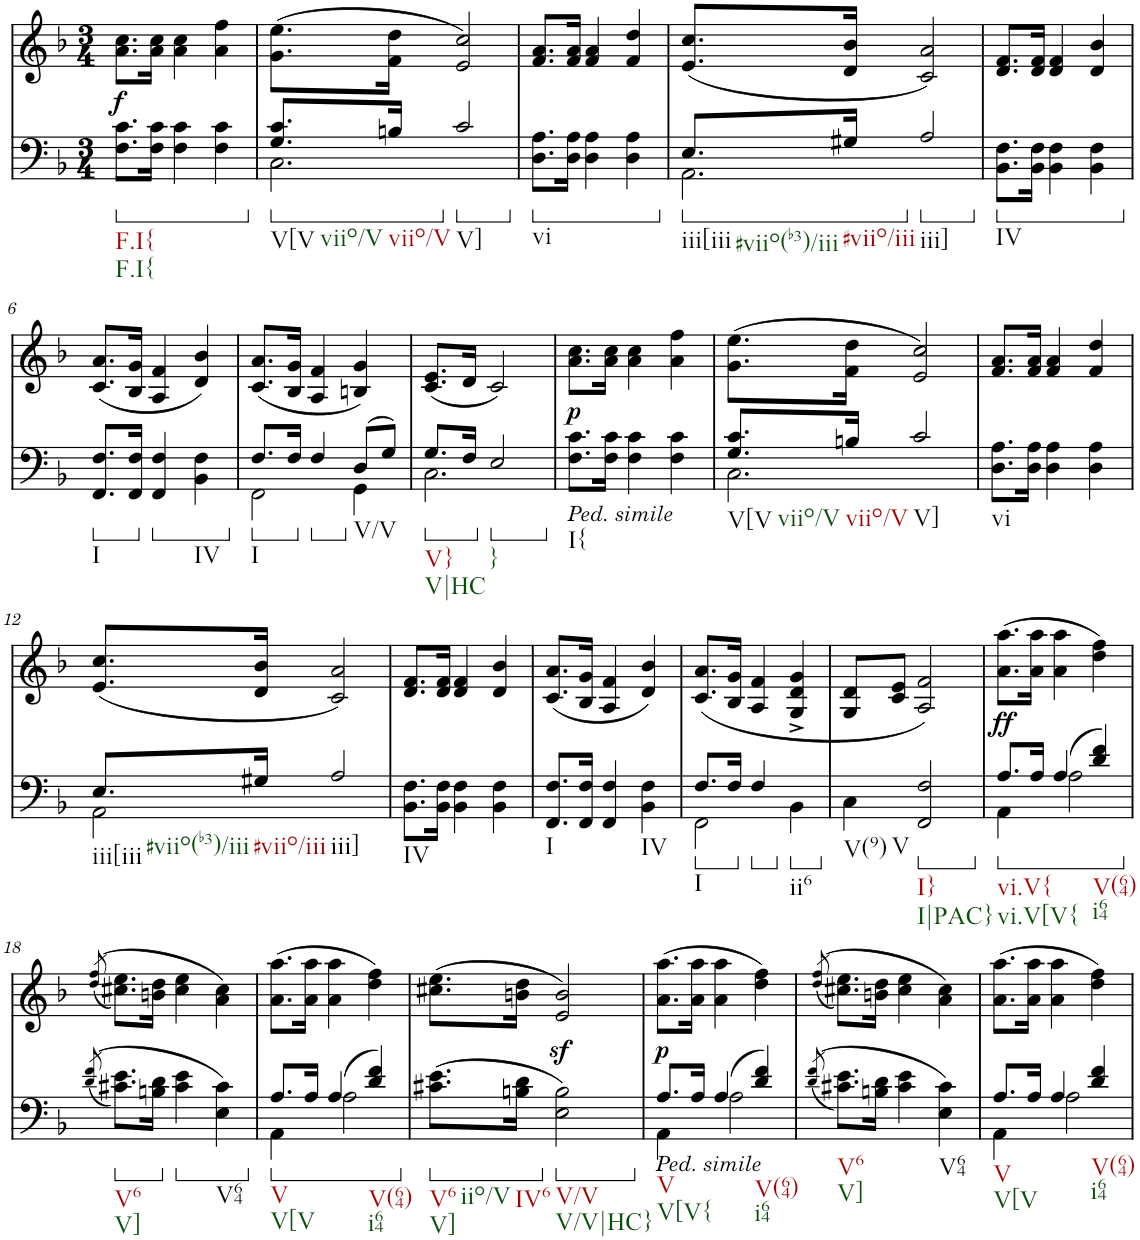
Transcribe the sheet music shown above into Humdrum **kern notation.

**kern	**kern	**dynam
*part2	*part1	*part1
*staff2	*staff1	*staff1
*I"Piano	*I"Piano	*
*I'Pno	*I'Pno	*
*clefF4	*clefG2	*
*k[b-]	*k[b-]	*
*F:	*F:	*
*M3/4	*M3/4	*
*ped	*	*
=1	=1	=1
!LO:TX:b:t=F.I{	!	!
!LO:TX:b:t=F.I{	!	!
!	!	!LO:DY:b
8.F\ 8.c\L	8.a\ 8.cc\L	f
16F\ 16c\Jk	16a\ 16cc\Jk	.
4F\ 4c\	4a\ 4cc\	.
4F\ 4c\	4a\ 4ff\	.
=2	=2	=2
*Xped	*	*
*ped	*	*
*^	*	*
!LO:TX:b:t=V[V	!	!	!
!LO:TX:b:t=viio/V	!	!	!
8.G/ 8.c/L	2.C\	(8.g\ 8.ee\L	.
!LO:TX:b:t=viio/V	!	!	!
16Bn/Jk	.	16f\ 16dd\Jk	.
*Xped	*	*	*
*ped	*	*	*
!LO:TX:b:t=V]	!	!	!
2c/	.	2e/ 2cc/)	.
*v	*v	*	*
=3	=3	=3
*Xped	*	*
*ped	*	*
!LO:TX:b:t=vi	!	!
8.D\ 8.A\L	8.f/ 8.a/L	.
16D\ 16A\Jk	16f/ 16a/Jk	.
4D\ 4A\	4f/ 4a/	.
4D\ 4A\	4f/ 4dd/	.
=4	=4	=4
*Xped	*	*
*ped	*	*
*^	*	*
!LO:TX:b:t=iii[iii	!	!	!
!LO:TX:b:t=#viio(b3)/iii	!	!	!
8.E/L	2.AA\	(8.e/ 8.cc/L	.
!LO:TX:b:t=#viio/iii	!	!	!
16G#X/Jk	.	16d/ 16b-/Jk	.
*Xped	*	*	*
*ped	*	*	*
!LO:TX:b:t=iii]	!	!	!
2A/	.	2c/ 2a/)	.
*v	*v	*	*
=5	=5	=5
*Xped	*	*
*ped	*	*
!LO:TX:b:t=IV	!	!
8.BB-\ 8.F\L	8.d/ 8.f/L	.
16BB-\ 16F\Jk	16d/ 16f/Jk	.
4BB-\ 4F\	4d/ 4f/	.
4BB-\ 4F\	4d/ 4b-/	.
!!LO:LB:g=z
=6	=6	=6
*Xped	*	*
*ped	*	*
!LO:TX:b:t=I	!	!
8.FF/ 8.F/L	(8.c/ 8.a/L	.
16FF/ 16F/Jk	16B-/ 16g/Jk	.
*Xped	*	*
*ped	*	*
4FF/ 4F/	4A/ 4f/	.
!LO:TX:b:t=IV	!	!
4BB-\ 4F\	4d/ 4b-/)	.
=7	=7	=7
*Xped	*	*
*ped	*	*
*^	*	*
!LO:TX:b:t=I	!	!	!
8.F/L	2FF\	(8.c/ 8.a/L	.
16F/Jk	.	16B-/ 16g/Jk	.
*Xped	*	*	*
*ped	*	*	*
4F/	.	4A/ 4f/	.
*Xped	*	*	*
!LO:TX:b:t=V/V	!	!	!
(8D/L	4GG\	4Bn/ 4g/)	.
8G/J)	.	.	.
=8	=8	=8	=8
*ped	*	*	*
!LO:TX:b:t=V}	!	!	!
!LO:TX:b:t=V|HC	!	!	!
8.G/L	2.C\	(8.c/ 8.e/L	.
16F/Jk	.	16d/Jk	.
*Xped	*	*	*
*ped	*	*	*
!LO:TX:b:t=}	!	!	!
2E/	.	2c/)	.
*v	*v	*	*
=9	=9	=9
*Xped	*	*
!LO:TX:b:i:t=Ped. simile	!	!
!LO:TX:b:t=I{	!	!
!	!	!LO:DY:b
8.F\ 8.c\L	8.a\ 8.cc\L	p
16F\ 16c\Jk	16a\ 16cc\Jk	.
4F\ 4c\	4a\ 4cc\	.
4F\ 4c\	4a\ 4ff\	.
=10	=10	=10
*^	*	*
!LO:TX:b:t=V[V	!	!	!
!LO:TX:b:t=viio/V	!	!	!
8.G/ 8.c/L	2.C\	(8.g\ 8.ee\L	.
!LO:TX:b:t=viio/V	!	!	!
16Bn/Jk	.	16f\ 16dd\Jk	.
!LO:TX:b:t=V]	!	!	!
2c/	.	2e/ 2cc/)	.
*v	*v	*	*
=11	=11	=11
!LO:TX:b:t=vi	!	!
8.D\ 8.A\L	8.f/ 8.a/L	.
16D\ 16A\Jk	16f/ 16a/Jk	.
4D\ 4A\	4f/ 4a/	.
4D\ 4A\	4f/ 4dd/	.
!!LO:LB:g=z
=12	=12	=12
*^	*	*
!LO:TX:b:t=iii[iii	!	!	!
!LO:TX:b:t=#viio(b3)/iii	!	!	!
8.E/L	2AA\	(8.e/ 8.cc/L	.
!LO:TX:b:t=#viio/iii	!	!	!
16G#X/Jk	.	16d/ 16b-/Jk	.
!LO:TX:b:t=iii]	!	!	!
2A/	.	2c/ 2a/)	.
.	4ryy	.	.
=13	=13	=13	=13
!LO:TX:b:t=IV	!	!	!
*v	*v	*	*
8.BB-\ 8.F\L	8.d/ 8.f/L	.
16BB-\ 16F\Jk	16d/ 16f/Jk	.
4BB-\ 4F\	4d/ 4f/	.
4BB-\ 4F\	4d/ 4b-/	.
=14	=14	=14
!LO:TX:b:t=I	!	!
8.FF/ 8.F/L	(8.c/ 8.a/L	.
16FF/ 16F/Jk	16B-/ 16g/Jk	.
4FF/ 4F/	4A/ 4f/	.
!LO:TX:b:t=IV	!	!
4BB-\ 4F\	4d/ 4b-/)	.
=15	=15	=15
*ped	*	*
*^	*	*
!LO:TX:b:t=I	!	!	!
8.F/L	2FF\	(8.c/ 8.a/L	.
16F/Jk	.	16B-/ 16g/Jk	.
*Xped	*	*	*
*ped	*	*	*
4F/	.	4A/ 4f/	.
*Xped	*	*	*
*ped	*	*	*
!LO:TX:b:t=ii6	!	!	!
4ryy	4BB-\	4G/^ 4d/^ 4g/^	.
*v	*v	*	*
=16	=16	=16
*Xped	*	*
*^	*	*
!LO:TX:b:t=V(9)	!	!	!
!LO:TX:b:t=V	!	!	!
*v	*v	*	*
4C\	8G/ 8d/L	.
.	8c/ 8e/J	.
*ped	*	*
!LO:TX:b:t=I}	!	!
!LO:TX:b:t=I|PAC}	!	!
2FF/ 2F/	2A/ 2f/)	.
=17	=17	=17
*Xped	*	*
*ped	*	*
*^	*	*
!LO:TX:b:t=vi.V{	!	!	!
!LO:TX:b:t=vi.V[V{	!	!	!
!	!	!	!LO:DY:b
8.A/L	4AA\	(8.a\ 8.aa\L	ff
16A/Jk	.	16a\ 16aa\Jk	.
(4A/	2A\	4a\ 4aa\	.
!LO:TX:b:t=V(64)	!	!	!
!LO:TX:b:t=i64	!	!	!
4d/ 4f/)	.	4dd\ 4ff\)	.
*v	*v	*	*
!!LO:LB:g=z
=18	=18	=18
*Xped	*	*
*ped	*	*
((8qd/ 8qf/	((8qdd/ 8qff/	.
!LO:TX:b:t=V6	!	!
!LO:TX:b:t=V]	!	!
8.c#X\ 8.e\L)	8.cc#X\ 8.ee\L)	.
16Bn\ 16d\Jk	16bn\ 16dd\Jk	.
*Xped	*	*
*ped	*	*
4c#\ 4e\	4cc#\ 4ee\	.
!LO:TX:b:t=V64	!	!
4E\ 4c#\)	4a\ 4cc#\)	.
=19	=19	=19
*Xped	*	*
*ped	*	*
*^	*	*
!LO:TX:b:t=V	!	!	!
!LO:TX:b:t=V[V	!	!	!
8.A/L	4AA\	(8.a\ 8.aa\L	.
16A/Jk	.	16a\ 16aa\Jk	.
(4A/	2A\	4a\ 4aa\	.
!LO:TX:b:t=V(64)	!	!	!
!LO:TX:b:t=i64	!	!	!
4d/ 4f/)	.	4dd\ 4ff\)	.
*v	*v	*	*
=20	=20	=20
*Xped	*	*
*ped	*	*
!LO:TX:b:t=V6	!	!
!LO:TX:b:t=V]	!	!
!LO:TX:b:t=iio/V	!	!
(8.c#X\ 8.e\L	(8.cc#X\ 8.ee\L	.
!LO:TX:b:t=IV6	!	!
16Bn\ 16d\Jk	16bn\ 16dd\Jk	.
*Xped	*	*
*ped	*	*
!LO:TX:b:t=V/V	!	!
!LO:TX:b:t=V/V|HC}	!	!
2E\ 2B\)	2e/z< 2b/z<)	.
=21	=21	=21
*Xped	*	*
*^	*	*
!LO:TX:b:i:t=Ped. simile	!	!	!
!LO:TX:b:t=V	!	!	!
!LO:TX:b:t=V[V{	!	!	!
!	!	!	!LO:DY:b
8.A/L	4AA\	(8.a\ 8.aa\L	p
16A/Jk	.	16a\ 16aa\Jk	.
(4A/	2A\	4a\ 4aa\	.
!LO:TX:b:t=V(64)	!	!	!
!LO:TX:b:t=i64	!	!	!
4d/ 4f/)	.	4dd\ 4ff\)	.
*v	*v	*	*
=22	=22	=22
((8qd/ 8qf/	((8qdd/ 8qff/	.
!LO:TX:b:t=V6	!	!
!LO:TX:b:t=V]	!	!
8.c#X\ 8.e\L)	8.cc#X\ 8.ee\L)	.
16Bn\ 16d\Jk	16bn\ 16dd\Jk	.
4c#\ 4e\	4cc#\ 4ee\	.
!LO:TX:b:t=V64	!	!
4E\ 4c#\)	4a\ 4cc#\)	.
=23	=23	=23
*^	*	*
!LO:TX:b:t=V	!	!	!
!LO:TX:b:t=V[V	!	!	!
8.A/L	4AA\	(8.a\ 8.aa\L	.
16A/Jk	.	16a\ 16aa\Jk	.
4A/	2A\	4a\ 4aa\	.
!LO:TX:b:t=V(64)	!	!	!
!LO:TX:b:t=i64	!	!	!
4d/ 4f/	.	4dd\ 4ff\)	.
*v	*v	*	*
=	=	=
*-	*-	*-
